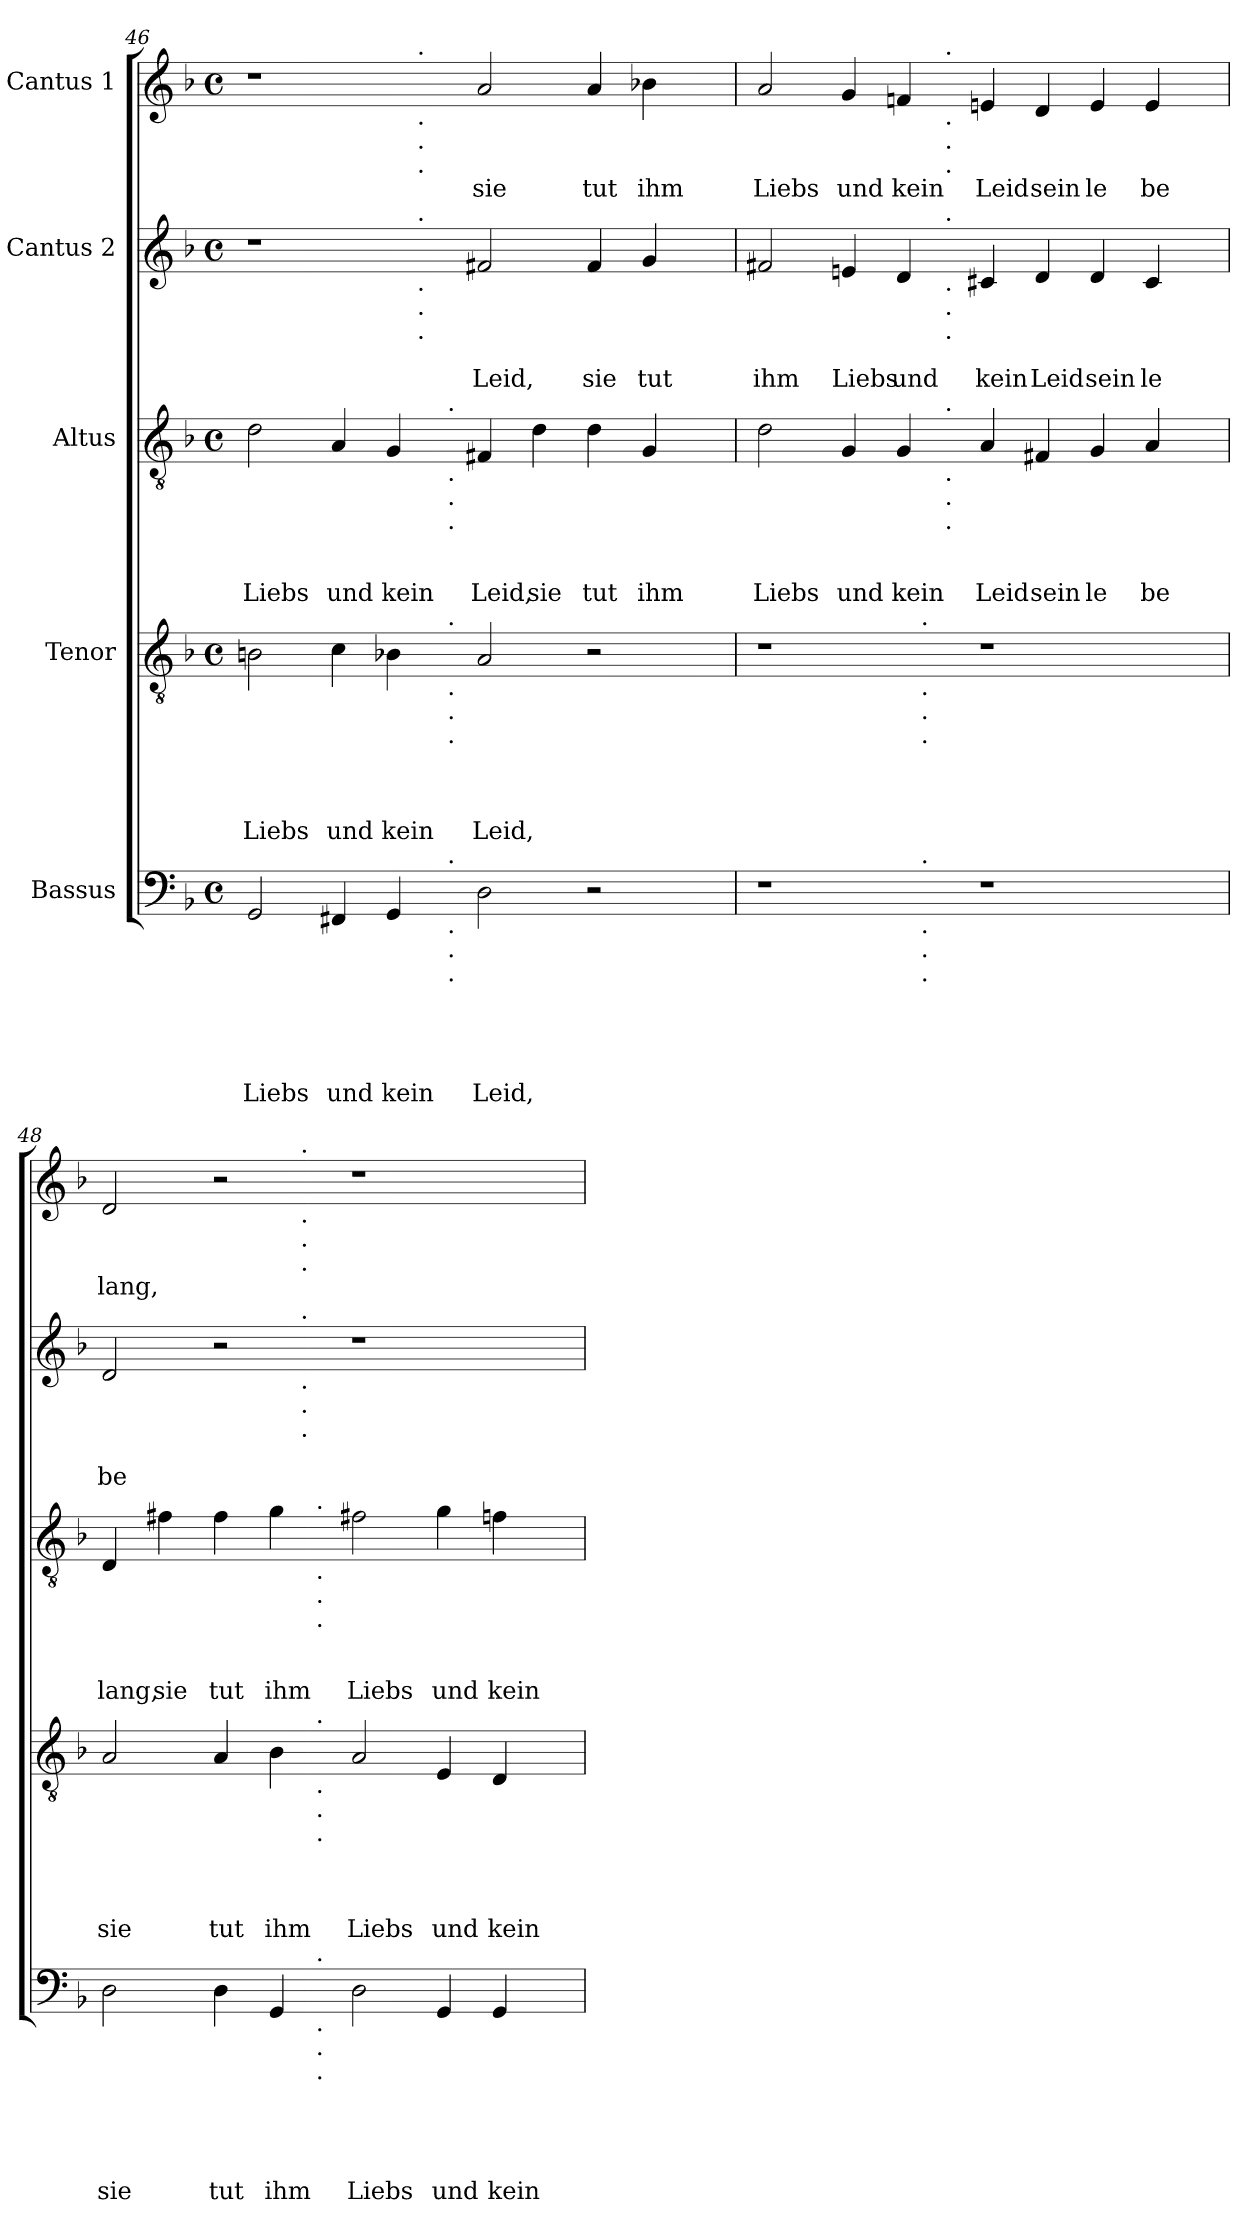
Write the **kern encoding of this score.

**kern	**text	**text	**text	**text	**text	**kern	**text	**text	**text	**text	**kern	**text	**text	**text	**kern	**text	**text	**kern	**text
*part5	*part5	*part5	*part5	*part5	*part5	*part4	*part4	*part4	*part4	*part4	*part3	*part3	*part3	*part3	*part2	*part2	*part2	*part1	*part1
*staff5	*staff5	*staff5	*staff5	*staff5	*staff5	*staff4	*staff4	*staff4	*staff4	*staff4	*staff3	*staff3	*staff3	*staff3	*staff2	*staff2	*staff2	*staff1	*staff1
*I"Bassus	*	*	*	*	*	*I"Tenor	*	*	*	*	*I"Altus	*	*	*	*I"Cantus 2	*	*	*I"Cantus 1	*
*clefF4	*	*	*	*	*	*clefGv2	*	*	*	*	*clefGv2	*	*	*	*clefG2	*	*	*clefG2	*
*k[b-]	*	*	*	*	*	*k[b-]	*	*	*	*	*k[b-]	*	*	*	*k[b-]	*	*	*k[b-]	*
*F:	*	*	*	*	*	*F:	*	*	*	*	*F:	*	*	*	*F:	*	*	*F:	*
*M4/4	*	*	*	*	*	*M4/4	*	*	*	*	*M4/4	*	*	*	*M4/4	*	*	*M4/4	*
*met(c)	*	*	*	*	*	*met(c)	*	*	*	*	*met(c)	*	*	*	*met(c)	*	*	*met(c)	*
=46	=46	=46	=46	=46	=46	=46	=46	=46	=46	=46	=46	=46	=46	=46	=46	=46	=46	=46	=46
!	!	!	!	!	!LO:LY:b	!	!	!	!	!LO:LY:b	!	!	!	!LO:LY:b	!	!	!	!	!
*^	*	*	*	*	*	*^	*	*	*	*	*^	*	*	*	*^	*	*	*^	*
2GG/	2ryy	.	.	.	.	Liebs	2Bn\	2ryy	.	.	.	Liebs	2d\	2ryy	.	.	Liebs	1r	2ryy	.	.	1r	2ryy	.
!	!	!	!	!	!	!LO:LY:b	!	!	!	!	!	!LO:LY:b	!	!	!	!	!LO:LY:b	!	!	!	!	!	!	!
4FF#X/	4ryy	.	.	.	.	und	4c\	4ryy	.	.	.	und	4A/	4ryy	.	.	und	.	4ryy	.	.	.	4ryy	.
!	!	!	!	!	!	!LO:LY:b	!	!	!	!	!	!LO:LY:b	!	!	!	!	!LO:LY:b	!	!	!	!	!	!	!
4GG/	8ryy	.	.	.	.	kein	4B-X\	8ryy	.	.	.	kein	4G/	8ryy	.	.	kein	.	16.ryy	.	.	.	16.ryy	.
!	!	!	!	!	!	!	!	!	!	!	!	!	!	!	!	!	!	!	!	!	!	!	!LO:TX:a:t=.	!
!	!	!	!	!	!	!	!	!	!	!	!	!	!	!	!	!	!	!	!	!	!	!	!LO:TX:b:t=.	!
!	!	!	!	!	!	!	!	!	!	!	!	!	!	!	!	!	!	!	!	!	!	!	!LO:TX:b:t=.	!
!	!	!	!	!	!	!	!	!	!	!	!	!	!	!	!	!	!	!	!	!	!	!	!LO:TX:b:t=.	!
!	!	!	!	!	!	!	!	!	!	!	!	!	!	!	!	!	!	!	!LO:TX:a:t=.	!	!	!	!	!
!	!	!	!	!	!	!	!	!	!	!	!	!	!	!	!	!	!	!	!LO:TX:b:t=.	!	!	!	!	!
!	!	!	!	!	!	!	!	!	!	!	!	!	!	!	!	!	!	!	!LO:TX:b:t=.	!	!	!	!	!
!	!	!	!	!	!	!	!	!	!	!	!	!	!	!	!	!	!	!	!LO:TX:b:t=.	!	!	!	!	!
.	.	.	.	.	.	.	.	.	.	.	.	.	.	.	.	.	.	.	1ryy	.	.	.	1ryy	.
.	32ryy	.	.	.	.	.	.	32ryy	.	.	.	.	.	32ryy	.	.	.	.	.	.	.	.	.	.
!	!	!	!	!	!	!	!	!	!	!	!	!	!	!LO:TX:a:t=.	!	!	!	!	!	!	!	!	!	!
!	!	!	!	!	!	!	!	!	!	!	!	!	!	!LO:TX:b:t=.	!	!	!	!	!	!	!	!	!	!
!	!	!	!	!	!	!	!	!	!	!	!	!	!	!LO:TX:b:t=.	!	!	!	!	!	!	!	!	!	!
!	!	!	!	!	!	!	!	!	!	!	!	!	!	!LO:TX:b:t=.	!	!	!	!	!	!	!	!	!	!
!	!	!	!	!	!	!	!	!LO:TX:a:t=.	!	!	!	!	!	!	!	!	!	!	!	!	!	!	!	!
!	!	!	!	!	!	!	!	!LO:TX:b:t=.	!	!	!	!	!	!	!	!	!	!	!	!	!	!	!	!
!	!	!	!	!	!	!	!	!LO:TX:b:t=.	!	!	!	!	!	!	!	!	!	!	!	!	!	!	!	!
!	!	!	!	!	!	!	!	!LO:TX:b:t=.	!	!	!	!	!	!	!	!	!	!	!	!	!	!	!	!
!	!LO:TX:a:t=.	!	!	!	!	!	!	!	!	!	!	!	!	!	!	!	!	!	!	!	!	!	!	!
!	!LO:TX:b:t=.	!	!	!	!	!	!	!	!	!	!	!	!	!	!	!	!	!	!	!	!	!	!	!
!	!LO:TX:b:t=.	!	!	!	!	!	!	!	!	!	!	!	!	!	!	!	!	!	!	!	!	!	!	!
!	!LO:TX:b:t=.	!	!	!	!	!	!	!	!	!	!	!	!	!	!	!	!	!	!	!	!	!	!	!
.	1ryy	.	.	.	.	.	.	1ryy	.	.	.	.	.	1ryy	.	.	.	.	.	.	.	.	.	.
!	!	!	!	!	!	!LO:LY:b	!	!	!	!	!	!LO:LY:b	!	!	!	!	!LO:LY:b	!	!	!	!LO:LY:b	!	!	!LO:LY:b
2D\	.	.	.	.	.	Leid,	2A/	.	.	.	.	Leid,	4F#X/	.	.	.	Leid,	2f#X/	.	.	Leid,	2a/	.	sie
!	!	!	!	!	!	!	!	!	!	!	!	!	!	!	!	!	!LO:LY:b	!	!	!	!	!	!	!
.	.	.	.	.	.	.	.	.	.	.	.	.	4d\	.	.	.	sie	.	.	.	.	.	.	.
!	!	!	!	!	!	!	!	!	!	!	!	!	!	!	!	!	!LO:LY:b	!	!	!	!LO:LY:b	!	!	!LO:LY:b
2r	.	.	.	.	.	.	2r	.	.	.	.	.	4d\	.	.	.	tut	4f#/	.	.	sie	4a/	.	tut
!	!	!	!	!	!	!	!	!	!	!	!	!	!	!	!	!	!LO:LY:b	!	!	!	!LO:LY:b	!	!	!LO:LY:b
.	.	.	.	.	.	.	.	.	.	.	.	.	4G/	.	.	.	ihm	4g/	.	.	tut	4b-X\	.	ihm
.	.	.	.	.	.	.	.	.	.	.	.	.	.	.	.	.	.	.	8ryy	.	.	.	8ryy	.
.	16.ryy	.	.	.	.	.	.	16.ryy	.	.	.	.	.	16.ryy	.	.	.	.	.	.	.	.	.	.
.	.	.	.	.	.	.	.	.	.	.	.	.	.	.	.	.	.	.	32ryy	.	.	.	32ryy	.
=47	=47	=47	=47	=47	=47	=47	=47	=47	=47	=47	=47	=47	=47	=47	=47	=47	=47	=47	=47	=47	=47	=47	=47	=47
!	!	!	!	!	!	!	!	!	!	!	!	!	!	!	!	!	!LO:LY:b	!	!	!	!LO:LY:b	!	!	!LO:LY:b
1r	2ryy	.	.	.	.	.	1r	2ryy	.	.	.	.	2d\	2..ryy	.	.	Liebs	2f#X/	2..ryy	.	ihm	2a/	2..ryy	Liebs
!	!	!	!	!	!	!	!	!	!	!	!	!	!	!	!	!	!LO:LY:b	!	!	!	!LO:LY:b	!	!	!LO:LY:b
.	4ryy	.	.	.	.	.	.	4ryy	.	.	.	.	4G/	.	.	.	und	4en/	.	.	Liebs	4g/	.	und
!	!	!	!	!	!	!	!	!	!	!	!	!	!	!	!	!	!LO:LY:b	!	!	!	!LO:LY:b	!	!	!LO:LY:b
.	16ryy	.	.	.	.	.	.	16ryy	.	.	.	.	4G/	.	.	.	kein	4d/	.	.	und	4fn/	.	kein
!	!	!	!	!	!	!	!	!LO:TX:a:t=.	!	!	!	!	!	!	!	!	!	!	!	!	!	!	!	!
!	!	!	!	!	!	!	!	!LO:TX:b:t=.	!	!	!	!	!	!	!	!	!	!	!	!	!	!	!	!
!	!	!	!	!	!	!	!	!LO:TX:b:t=.	!	!	!	!	!	!	!	!	!	!	!	!	!	!	!	!
!	!	!	!	!	!	!	!	!LO:TX:b:t=.	!	!	!	!	!	!	!	!	!	!	!	!	!	!	!	!
!	!LO:TX:a:t=.	!	!	!	!	!	!	!	!	!	!	!	!	!	!	!	!	!	!	!	!	!	!	!
!	!LO:TX:b:t=.	!	!	!	!	!	!	!	!	!	!	!	!	!	!	!	!	!	!	!	!	!	!	!
!	!LO:TX:b:t=.	!	!	!	!	!	!	!	!	!	!	!	!	!	!	!	!	!	!	!	!	!	!	!
!	!LO:TX:b:t=.	!	!	!	!	!	!	!	!	!	!	!	!	!	!	!	!	!	!	!	!	!	!	!
.	1ryy	.	.	.	.	.	.	1ryy	.	.	.	.	.	.	.	.	.	.	.	.	.	.	.	.
!	!	!	!	!	!	!	!	!	!	!	!	!	!	!	!	!	!	!	!	!	!	!	!LO:TX:a:t=.	!
!	!	!	!	!	!	!	!	!	!	!	!	!	!	!	!	!	!	!	!	!	!	!	!LO:TX:b:t=.	!
!	!	!	!	!	!	!	!	!	!	!	!	!	!	!	!	!	!	!	!	!	!	!	!LO:TX:b:t=.	!
!	!	!	!	!	!	!	!	!	!	!	!	!	!	!	!	!	!	!	!	!	!	!	!LO:TX:b:t=.	!
!	!	!	!	!	!	!	!	!	!	!	!	!	!	!	!	!	!	!	!LO:TX:a:t=.	!	!	!	!	!
!	!	!	!	!	!	!	!	!	!	!	!	!	!	!	!	!	!	!	!LO:TX:b:t=.	!	!	!	!	!
!	!	!	!	!	!	!	!	!	!	!	!	!	!	!	!	!	!	!	!LO:TX:b:t=.	!	!	!	!	!
!	!	!	!	!	!	!	!	!	!	!	!	!	!	!	!	!	!	!	!LO:TX:b:t=.	!	!	!	!	!
!	!	!	!	!	!	!	!	!	!	!	!	!	!	!LO:TX:a:t=.	!	!	!	!	!	!	!	!	!	!
!	!	!	!	!	!	!	!	!	!	!	!	!	!	!LO:TX:b:t=.	!	!	!	!	!	!	!	!	!	!
!	!	!	!	!	!	!	!	!	!	!	!	!	!	!LO:TX:b:t=.	!	!	!	!	!	!	!	!	!	!
!	!	!	!	!	!	!	!	!	!	!	!	!	!	!LO:TX:b:t=.	!	!	!	!	!	!	!	!	!	!
.	.	.	.	.	.	.	.	.	.	.	.	.	.	1ryy	.	.	.	.	1ryy	.	.	.	1ryy	.
!	!	!	!	!	!	!	!	!	!	!	!	!	!	!	!	!	!LO:LY:b	!	!	!	!LO:LY:b	!	!	!LO:LY:b
1r	.	.	.	.	.	.	1r	.	.	.	.	.	4A/	.	.	.	Leid	4c#X/	.	.	kein	4en/	.	Leid
!	!	!	!	!	!	!	!	!	!	!	!	!	!	!	!	!	!LO:LY:b	!	!	!	!LO:LY:b	!	!	!LO:LY:b
.	.	.	.	.	.	.	.	.	.	.	.	.	4F#X/	.	.	.	sein	4d/	.	.	Leid	4d/	.	sein
!	!	!	!	!	!	!	!	!	!	!	!	!	!	!	!	!	!LO:LY:b	!	!	!	!LO:LY:b	!	!	!LO:LY:b
.	.	.	.	.	.	.	.	.	.	.	.	.	4G/	.	.	.	le	4d/	.	.	sein	4e/	.	le
!	!	!	!	!	!	!	!	!	!	!	!	!	!	!	!	!	!LO:LY:b	!	!	!	!LO:LY:b	!	!	!LO:LY:b
.	.	.	.	.	.	.	.	.	.	.	.	.	4A/	.	.	.	be	4c#/	.	.	le	4e/	.	be
.	8.ryy	.	.	.	.	.	.	8.ryy	.	.	.	.	.	.	.	.	.	.	.	.	.	.	.	.
.	.	.	.	.	.	.	.	.	.	.	.	.	.	8ryy	.	.	.	.	8ryy	.	.	.	8ryy	.
!!LO:PB:g=z	!!
=48	=48	=48	=48	=48	=48	=48	=48	=48	=48	=48	=48	=48	=48	=48	=48	=48	=48	=48	=48	=48	=48	=48	=48	=48
!	!	!	!	!	!	!LO:LY:b	!	!	!	!	!	!LO:LY:b	!	!	!	!	!LO:LY:b	!	!	!	!LO:LY:b	!	!	!LO:LY:b
2D\	2..ryy	.	.	.	.	sie	2A/	2..ryy	.	.	.	sie	4D/	2..ryy	.	.	lang,	2d/	2ryy	.	be	2d/	2ryy	lang,
!	!	!	!	!	!	!	!	!	!	!	!	!	!	!	!	!	!LO:LY:b	!	!	!	!	!	!	!
.	.	.	.	.	.	.	.	.	.	.	.	.	4f#X\	.	.	.	sie	.	.	.	.	.	.	.
!	!	!	!	!	!	!LO:LY:b	!	!	!	!	!	!LO:LY:b	!	!	!	!	!LO:LY:b	!	!	!	!	!	!	!
4D\	.	.	.	.	.	tut	4A/	.	.	.	.	tut	4f#\	.	.	.	tut	2r	4ryy	.	.	2r	4ryy	.
!	!	!	!	!	!	!LO:LY:b	!	!	!	!	!	!LO:LY:b	!	!	!	!	!LO:LY:b	!	!	!	!	!	!	!
4GG/	.	.	.	.	.	ihm	4B-\	.	.	.	.	ihm	4g\	.	.	.	ihm	.	16.ryy	.	.	.	16.ryy	.
!	!	!	!	!	!	!	!	!	!	!	!	!	!	!	!	!	!	!	!	!	!	!	!LO:TX:a:t=.	!
!	!	!	!	!	!	!	!	!	!	!	!	!	!	!	!	!	!	!	!	!	!	!	!LO:TX:b:t=.	!
!	!	!	!	!	!	!	!	!	!	!	!	!	!	!	!	!	!	!	!	!	!	!	!LO:TX:b:t=.	!
!	!	!	!	!	!	!	!	!	!	!	!	!	!	!	!	!	!	!	!	!	!	!	!LO:TX:b:t=.	!
!	!	!	!	!	!	!	!	!	!	!	!	!	!	!	!	!	!	!	!LO:TX:a:t=.	!	!	!	!	!
!	!	!	!	!	!	!	!	!	!	!	!	!	!	!	!	!	!	!	!LO:TX:b:t=.	!	!	!	!	!
!	!	!	!	!	!	!	!	!	!	!	!	!	!	!	!	!	!	!	!LO:TX:b:t=.	!	!	!	!	!
!	!	!	!	!	!	!	!	!	!	!	!	!	!	!	!	!	!	!	!LO:TX:b:t=.	!	!	!	!	!
.	.	.	.	.	.	.	.	.	.	.	.	.	.	.	.	.	.	.	1ryy	.	.	.	1ryy	.
!	!	!	!	!	!	!	!	!	!	!	!	!	!	!LO:TX:a:t=.	!	!	!	!	!	!	!	!	!	!
!	!	!	!	!	!	!	!	!	!	!	!	!	!	!LO:TX:b:t=.	!	!	!	!	!	!	!	!	!	!
!	!	!	!	!	!	!	!	!	!	!	!	!	!	!LO:TX:b:t=.	!	!	!	!	!	!	!	!	!	!
!	!	!	!	!	!	!	!	!	!	!	!	!	!	!LO:TX:b:t=.	!	!	!	!	!	!	!	!	!	!
!	!	!	!	!	!	!	!	!LO:TX:a:t=.	!	!	!	!	!	!	!	!	!	!	!	!	!	!	!	!
!	!	!	!	!	!	!	!	!LO:TX:b:t=.	!	!	!	!	!	!	!	!	!	!	!	!	!	!	!	!
!	!	!	!	!	!	!	!	!LO:TX:b:t=.	!	!	!	!	!	!	!	!	!	!	!	!	!	!	!	!
!	!	!	!	!	!	!	!	!LO:TX:b:t=.	!	!	!	!	!	!	!	!	!	!	!	!	!	!	!	!
!	!LO:TX:a:t=.	!	!	!	!	!	!	!	!	!	!	!	!	!	!	!	!	!	!	!	!	!	!	!
!	!LO:TX:b:t=.	!	!	!	!	!	!	!	!	!	!	!	!	!	!	!	!	!	!	!	!	!	!	!
!	!LO:TX:b:t=.	!	!	!	!	!	!	!	!	!	!	!	!	!	!	!	!	!	!	!	!	!	!	!
!	!LO:TX:b:t=.	!	!	!	!	!	!	!	!	!	!	!	!	!	!	!	!	!	!	!	!	!	!	!
.	1ryy	.	.	.	.	.	.	1ryy	.	.	.	.	.	1ryy	.	.	.	.	.	.	.	.	.	.
!	!	!	!	!	!	!LO:LY:b	!	!	!	!	!	!LO:LY:b	!	!	!	!	!LO:LY:b	!	!	!	!	!	!	!
2D\	.	.	.	.	.	Liebs	2A/	.	.	.	.	Liebs	2f#X\	.	.	.	Liebs	1r	.	.	.	1r	.	.
!	!	!	!	!	!	!LO:LY:b	!	!	!	!	!	!LO:LY:b	!	!	!	!	!LO:LY:b	!	!	!	!	!	!	!
4GG/	.	.	.	.	.	und	4E/	.	.	.	.	und	4g\	.	.	.	und	.	.	.	.	.	.	.
!	!	!	!	!	!	!LO:LY:b	!	!	!	!	!	!LO:LY:b	!	!	!	!	!LO:LY:b	!	!	!	!	!	!	!
4GG/	.	.	.	.	.	kein	4D/	.	.	.	.	kein	4fn\	.	.	.	kein	.	.	.	.	.	.	.
.	.	.	.	.	.	.	.	.	.	.	.	.	.	.	.	.	.	.	8ryy	.	.	.	8ryy	.
.	8ryy	.	.	.	.	.	.	8ryy	.	.	.	.	.	8ryy	.	.	.	.	.	.	.	.	.	.
.	.	.	.	.	.	.	.	.	.	.	.	.	.	.	.	.	.	.	32ryy	.	.	.	32ryy	.
*v	*v	*	*	*	*	*	*	*	*	*	*	*	*v	*v	*	*	*	*v	*v	*	*	*v	*v	*
*	*	*	*	*	*	*v	*v	*	*	*	*	*	*	*	*	*	*	*	*	*
=	=	=	=	=	=	=	=	=	=	=	=	=	=	=	=	=	=	=	=
*-	*-	*-	*-	*-	*-	*-	*-	*-	*-	*-	*-	*-	*-	*-	*-	*-	*-	*-	*-
